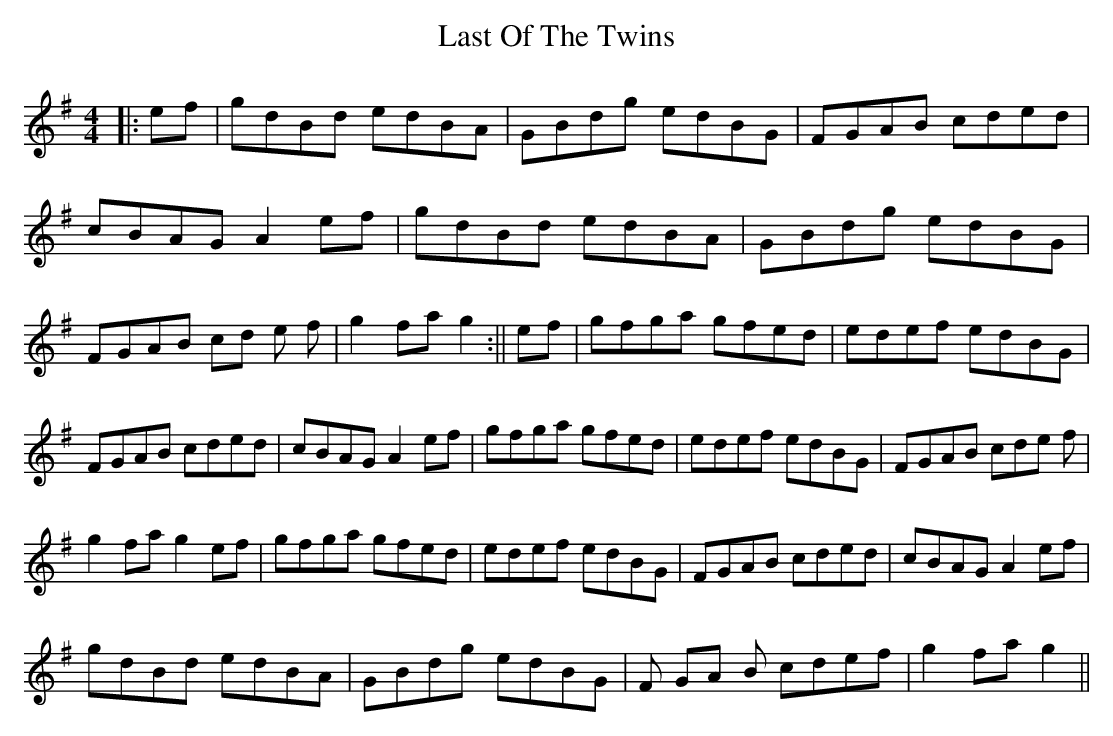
X:1
T:Last Of The Twins
M:4/4
L:1/8
K:G
|:ef|gdBd edBA|GBdg edBG|FGAB cded|cBAG A2ef|gdBd edBA|GBdg edBG|FGAB
cd e f|g2fag2:|| ef|gfga gfed|edef edBG|!FGAB cded|cBAG A2ef|gfga
gfed|edef edBG|FGAB cde f |!g2fag2ef|gfga gfed|edef edBG|FGAB
cded|cBAGA2ef|!gdBd edBA|GBdg edBG|F GA B cdef|g2fag2||
